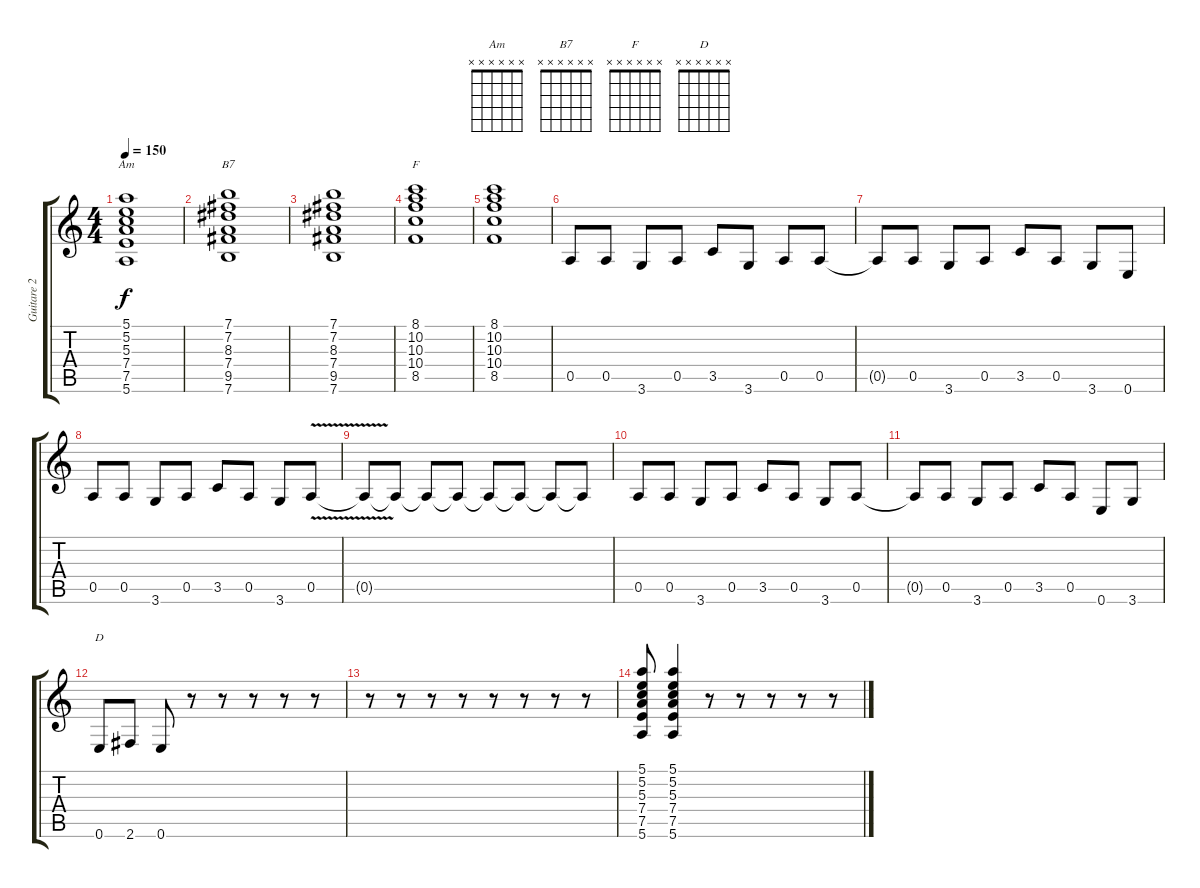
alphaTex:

\track ("Guitare 2" "Guitare 2") {instrument overdrivenguitar}
\staff {score tabs}
\tuning (E4 B3 G3 D3 A2 E2) {hide}
\chord ("Am" x x x x x x)
\chord ("B7" x x x x x x)
\chord ("F" x x x x x x)
\chord ("D" x x x x x x)
\ts (4 4)
\tempo 150
\clef g2
\ks c
(5.1 5.2 5.3 7.4 7.5 5.6).1{ch "Am" dy f} |
(7.1 7.2 8.3 7.4 9.5 7.6).1{ch "B7"} |
(7.1 7.2 8.3 7.4 9.5 7.6).1 |
(8.1 10.2 10.3 10.4 8.5).1{ch "F"} |
(8.1 10.2 10.3 10.4 8.5).1 |
0.5.8{volume 14 instrument overdrivenguitar} 0.5.8 3.6.8 0.5.8 3.5.8 3.6.8 0.5.8 0.5.8 |
0.5{t}.8 0.5.8 3.6.8 0.5.8 3.5.8 0.5.8 3.6.8 0.6.8 |
0.5.8 0.5.8 3.6.8 0.5.8 3.5.8 0.5.8 3.6.8 0.5{v}.8 |
0.5{t}.8 0.5{t}.8 0.5{t}.8 0.5{t}.8 0.5{t}.8 0.5{t}.8 0.5{t}.8 0.5{t}.8 |
0.5.8 0.5.8 3.6.8 0.5.8 3.5.8 0.5.8 3.6.8 0.5.8 |
0.5{t}.8 0.5.8 3.6.8 0.5.8 3.5.8 0.5.8 0.6.8 3.6.8 |
0.6.8{ch "D"} 2.6.8 0.6.8 r.8 r.8 r.8 r.8 r.8 |
r.8 r.8 r.8 r.8 r.8 r.8 r.8 r.8 |
(5.1 5.2 5.3 7.4 7.5 5.6).8 (5.1 5.2 5.3 7.4 7.5 5.6).4 r.8 r.8 r.8 r.8 r.8
